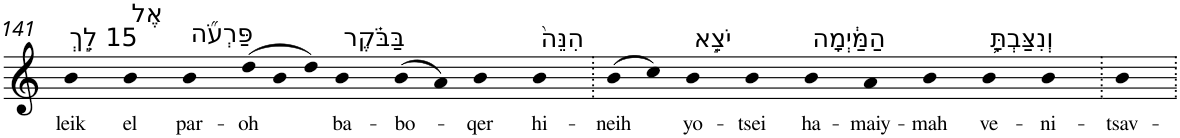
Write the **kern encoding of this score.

**kern	**text
*part1	*part1
*staff1	*staff1
*I"Piano	*
*I'Pno	*
!!LO:PB:g=z
*clefG2	*
*k[]	*
=141	=141
!LO:TX:a:t=15 לֵ֣ךְ	!
!	!LO:LY:b
4b	leik
!LO:TX:a:t=אֶל	!
!	!LO:LY:b
4b	el
!LO:TX:a:t=פַּרְעֹ֞ה	!
!	!LO:LY:b
4b	par-
*Xtuplet	*
!	!LO:LY:b
(>12dd	-oh
12b	.
12dd)	.
!LO:TX:a:t=בַּבֹּ֗קֶר	!
!	!LO:LY:b
4b	ba-
!	!LO:LY:b
(>8b	-bo-
8a)	.
!	!LO:LY:b
4b	-qer
!LO:TX:a:t=הִנֵּה֙	!
!	!LO:LY:b
4b	hi-
=142.	=142.
!	!LO:LY:b
(>8b	-neih
8cc)	.
!LO:TX:a:t=יֹצֵ֣א	!
!	!LO:LY:b
4b	yo-
!	!LO:LY:b
4b	-tsei
!LO:TX:a:t=הַמַּ֔יְמָה	!
!	!LO:LY:b
4b	ha-
!	!LO:LY:b
4a	-maiy-
!	!LO:LY:b
4b	-mah
!LO:TX:a:t=וְנִצַּבְתָּ֥	!
!	!LO:LY:b
4b	ve-
!	!LO:LY:b
4b	-ni-
=143.	=143.
!	!LO:LY:b
4b	-tsav-
=.	=.
*-	*-
